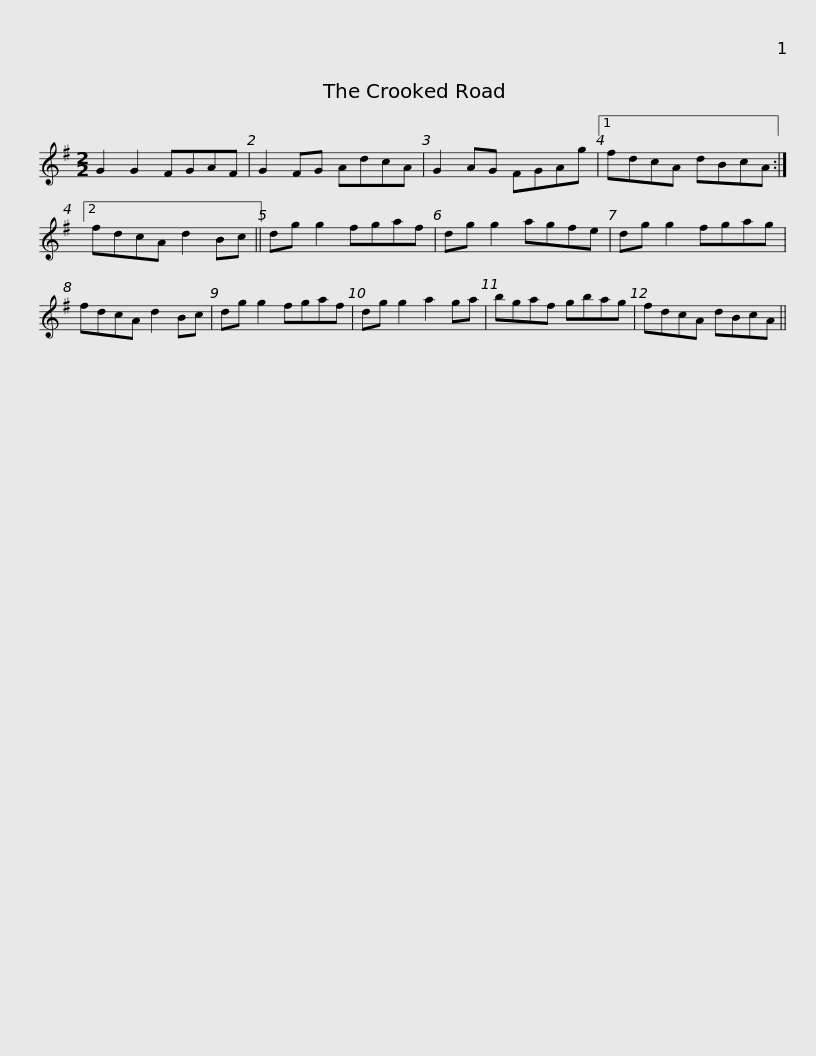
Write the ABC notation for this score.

X:1
L:1/8
M:2/2
I:linebreak $
K:G
V:1 treble
V:1
 G2 G2 FGAF | G2 FG AdcA | G2 AG FGAg |1 fdcA dBcA :|2 fdcA d2 Bc || %5
 dg g2 fgaf |$ dg g2 agfe | dg g2 fgag | fdcA d2 Bc | dg g2 fgaf | %10
 dg g2 a2 ga | bgaf gbag |$ fdcA dBcA || %13
